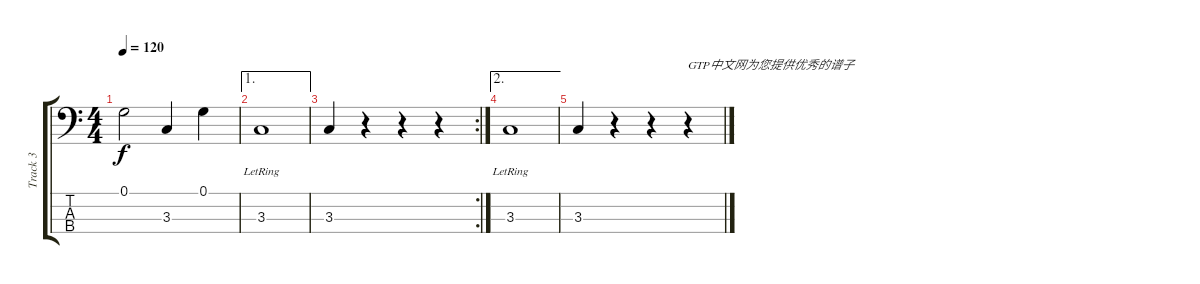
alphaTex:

\track ("Track 3" "Track 3") {instrument electricbassfinger}
\staff {score tabs}
\tuning (G2 D2 A1 E1) {hide}
\ts (4 4)
\tempo 120
\clef f4
\ks c
0.1.2{dy f} 3.3.4 0.1.4 |
\ae 1
3.3{lr}.1 |
\rc 2
3.3.4 r.4 r.4 r.4 |
\ae 2
3.3{lr}.1 |
3.3.4 r.4 r.4 r.4{txt "GTP中文网为您提供优秀的谱子"}
